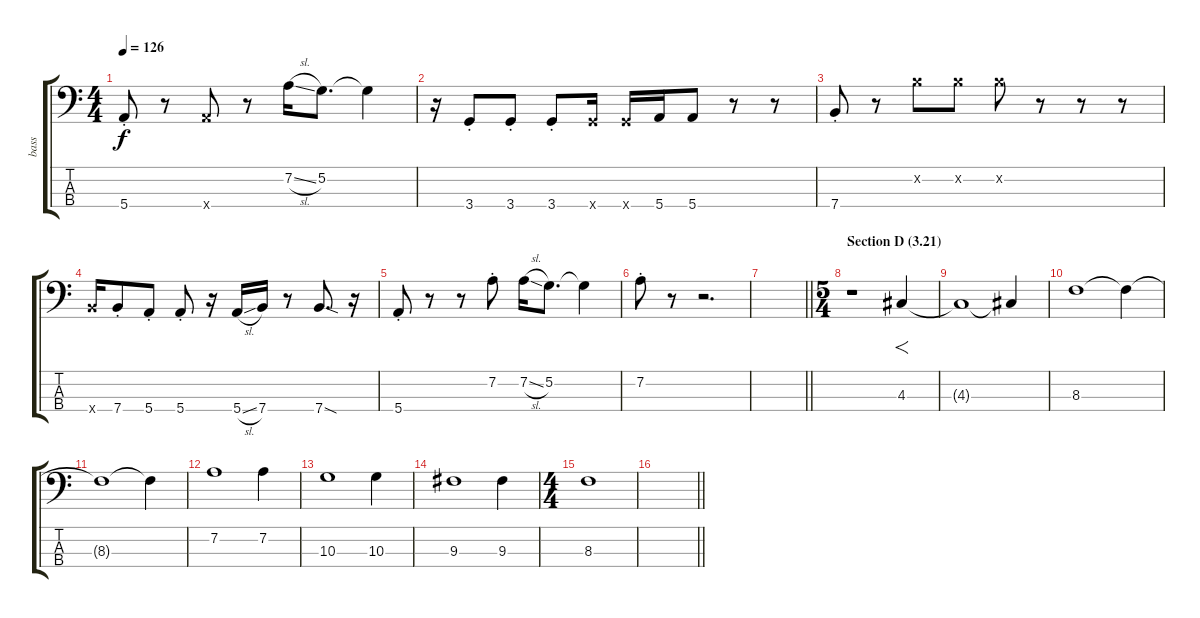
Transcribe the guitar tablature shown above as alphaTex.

\track ("bass" "bass") {instrument electricbassfinger}
\staff {score tabs}
\tuning (G2 D2 A1 E1) {hide}
\ts (4 4)
\tempo 126
\clef f4
\ks c
5.4{st}.8{dy f} r.8 5.4{x}.8 r.8 7.2{sl}.16 5.2.8{d} 5.2{t}.4 |
r.16 3.4{st}.8 3.4{st}.8 3.4{st}.8 3.4{x}.16 3.4{x}.16 5.4.16 5.4.8 r.8 r.8 |
7.4{st}.8 r.8 9.2{x}.8 9.2{x}.8 9.2{x}.8 r.8 r.8 r.8 |
7.4{x}.16 7.4{st}.8 5.4{st}.8 5.4{st}.8 r.16 5.4{sl}.16 7.4.16 r.8 7.4{sod}.8{d} r.16 |
5.4{st}.8 r.8 r.8 7.2{st}.8 7.2{sl}.16 5.2.8{d} 5.2{t}.4 |
7.2{st}.8 r.8 r.2{d} |
\barLineRight lightlight
|
\ts (5 4)
\section ("" "Section D (3.21)")
r.1 4.3.4{f} |
4.3{t}.1 4.3{t}.4 |
8.3.1 8.3{t}.4 |
8.3{t}.1 8.3{t}.4 |
7.2.1 7.2.4 |
10.3.1 10.3.4 |
9.3.1 9.3.4 |
\ts (4 4)
8.3.1 |
\barLineRight lightlight
